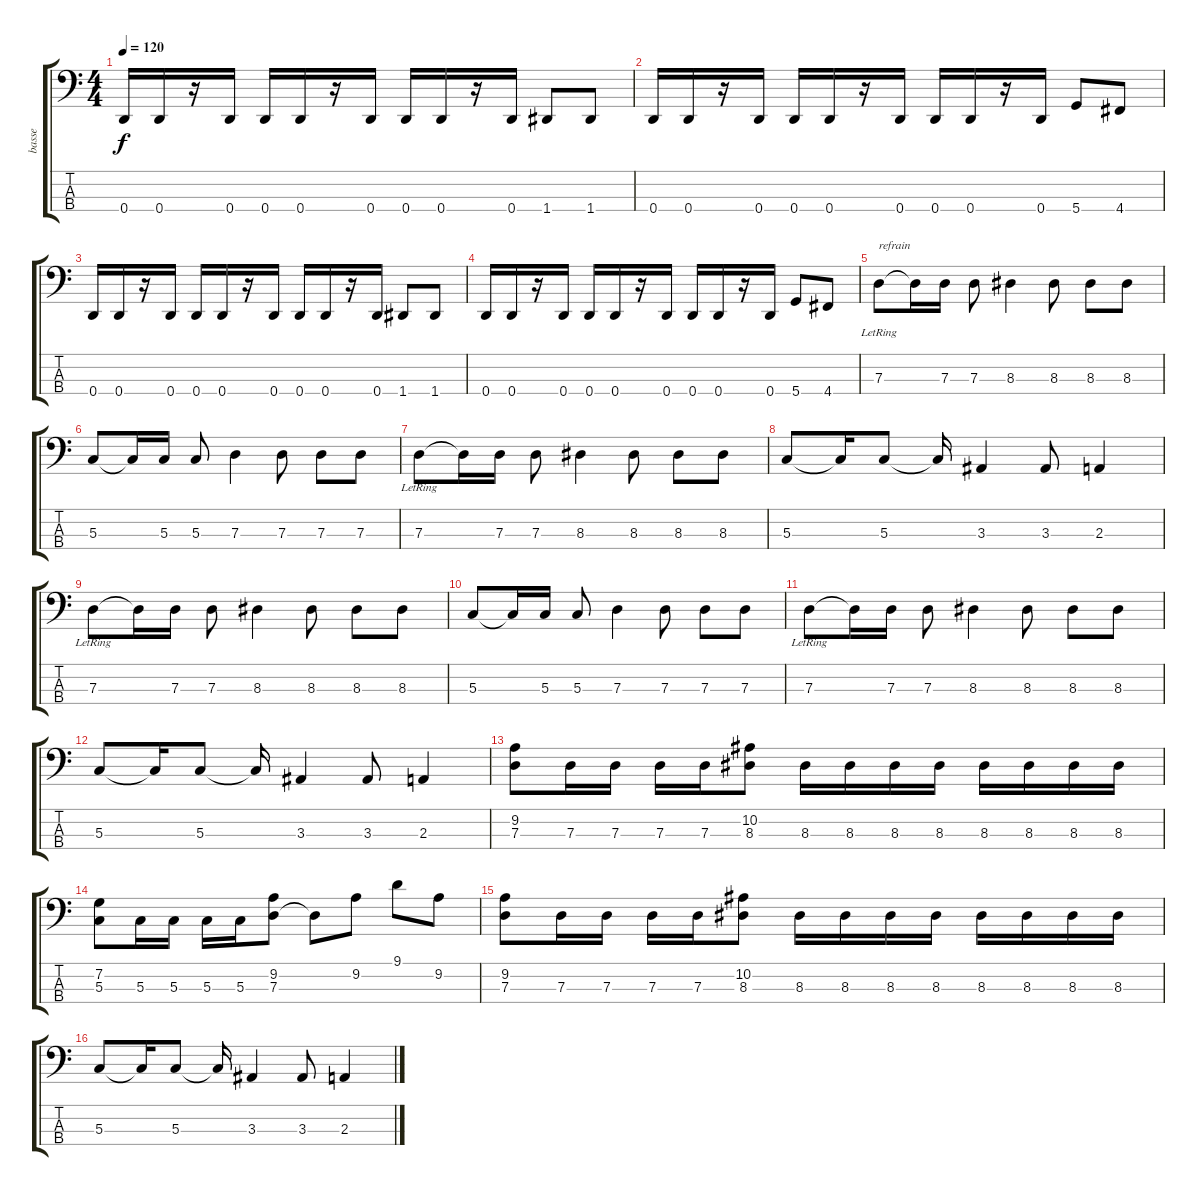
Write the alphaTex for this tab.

\track ("basse" "basse") {instrument electricbasspick}
\staff {score tabs}
\tuning (F2 C2 G1 D1) {hide}
\ts (4 4)
\tempo 120
\clef f4
\ks c
0.4.16{dy f} 0.4.16 r.16 0.4.16 0.4.16 0.4.16 r.16 0.4.16 0.4.16 0.4.16 r.16 0.4.16 1.4.8 1.4.8 |
0.4.16 0.4.16 r.16 0.4.16 0.4.16 0.4.16 r.16 0.4.16 0.4.16 0.4.16 r.16 0.4.16 5.4.8 4.4.8 |
0.4.16 0.4.16 r.16 0.4.16 0.4.16 0.4.16 r.16 0.4.16 0.4.16 0.4.16 r.16 0.4.16 1.4.8 1.4.8 |
0.4.16 0.4.16 r.16 0.4.16 0.4.16 0.4.16 r.16 0.4.16 0.4.16 0.4.16 r.16 0.4.16 5.4.8 4.4.8 |
7.3{lr}.8{txt "refrain"} 7.3{t}.16 7.3.16 7.3.8 8.3.4 8.3.8 8.3.8 8.3.8 |
5.3.8 5.3{t}.16 5.3.16 5.3.8 7.3.4 7.3.8 7.3.8 7.3.8 |
7.3{lr}.8 7.3{t}.16 7.3.16 7.3.8 8.3.4 8.3.8 8.3.8 8.3.8 |
5.3.8 5.3{t}.16 5.3.8 5.3{t}.16 3.3.4 3.3.8 2.3.4 |
7.3{lr}.8 7.3{t}.16 7.3.16 7.3.8 8.3.4 8.3.8 8.3.8 8.3.8 |
5.3.8 5.3{t}.16 5.3.16 5.3.8 7.3.4 7.3.8 7.3.8 7.3.8 |
7.3{lr}.8 7.3{t}.16 7.3.16 7.3.8 8.3.4 8.3.8 8.3.8 8.3.8 |
5.3.8 5.3{t}.16 5.3.8 5.3{t}.16 3.3.4 3.3.8 2.3.4 |
(9.2 7.3).8 7.3.16 7.3.16 7.3.16 7.3.16 (10.2 8.3).8 8.3.16 8.3.16 8.3.16 8.3.16 8.3.16 8.3.16 8.3.16 8.3.16 |
(7.2 5.3).8 5.3.16 5.3.16 5.3.16 5.3.16 (9.2 7.3).8 7.3{t}.8 9.2.8 9.1.8 9.2.8 |
(9.2 7.3).8 7.3.16 7.3.16 7.3.16 7.3.16 (10.2 8.3).8 8.3.16 8.3.16 8.3.16 8.3.16 8.3.16 8.3.16 8.3.16 8.3.16 |
5.3.8 5.3{t}.16 5.3.8 5.3{t}.16 3.3.4 3.3.8 2.3.4
